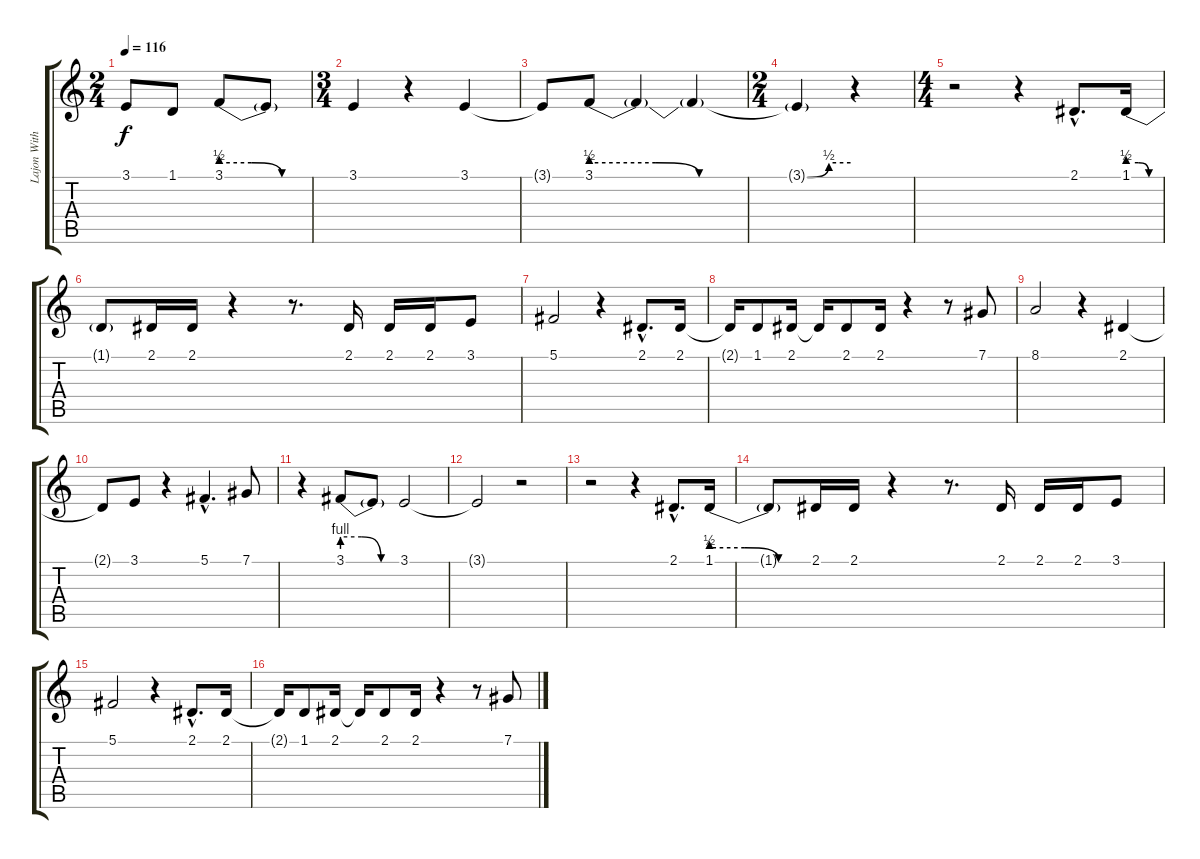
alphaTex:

\track ("Lajon Witherspoon - Vocals" "Lajon With") {instrument lead2sawtooth}
\staff {score tabs}
\tuning (Db4 Ab3 E3 B2 Gb2 Db2) {hide}
\ts (2 4)
\tempo 116
\clef g2
\ks c
3.1.8{dy f} 1.1.8 3.1{be (custom 0 2 20 2 40 0 60 0)}.8 3.1{t}.8 |
\ts (3 4)
3.1.4 r.4 3.1.4 |
3.1{t}.8 3.1{be (custom 0 2 15 2 25 0 40 0 50 0 55 2 60 2)}.8 3.1{t}.4 3.1{t}.4 |
\ts (2 4)
3.1{t}.4 r.4 |
\ts (4 4)
r.2 r.4 2.1{hac}.8{d} 1.1{be (custom 0 2 20 2 40 0 60 0)}.16 |
1.1{t}.8 2.1.16 2.1.16 r.4 r.8{d} 2.1.16 2.1.16 2.1.16 3.1.8 |
5.1.2 r.4 2.1{hac}.8{d} 2.1.16 |
2.1{t}.16 1.1.8 2.1.16 2.1{t}.16 2.1.8 2.1.16 r.4 r.8 7.1.8 |
8.1.2 r.4 2.1.4 |
2.1{t}.8 3.1.8 r.4 5.1{hac}.4{d} 7.1.8 |
r.4 3.1{be (custom 0 4 20 4 40 0 60 0)}.8 3.1{t}.8 3.1.2 |
3.1{t}.2 r.2 |
r.2 r.4 2.1{hac}.8{d} 1.1{be (custom 0 2 20 2 40 0 60 0)}.16 |
1.1{t}.8 2.1.16 2.1.16 r.4 r.8{d} 2.1.16 2.1.16 2.1.16 3.1.8 |
5.1.2 r.4 2.1{hac}.8{d} 2.1.16 |
2.1{t}.16 1.1.8 2.1.16 2.1{t}.16 2.1.8 2.1.16 r.4 r.8 7.1.8
